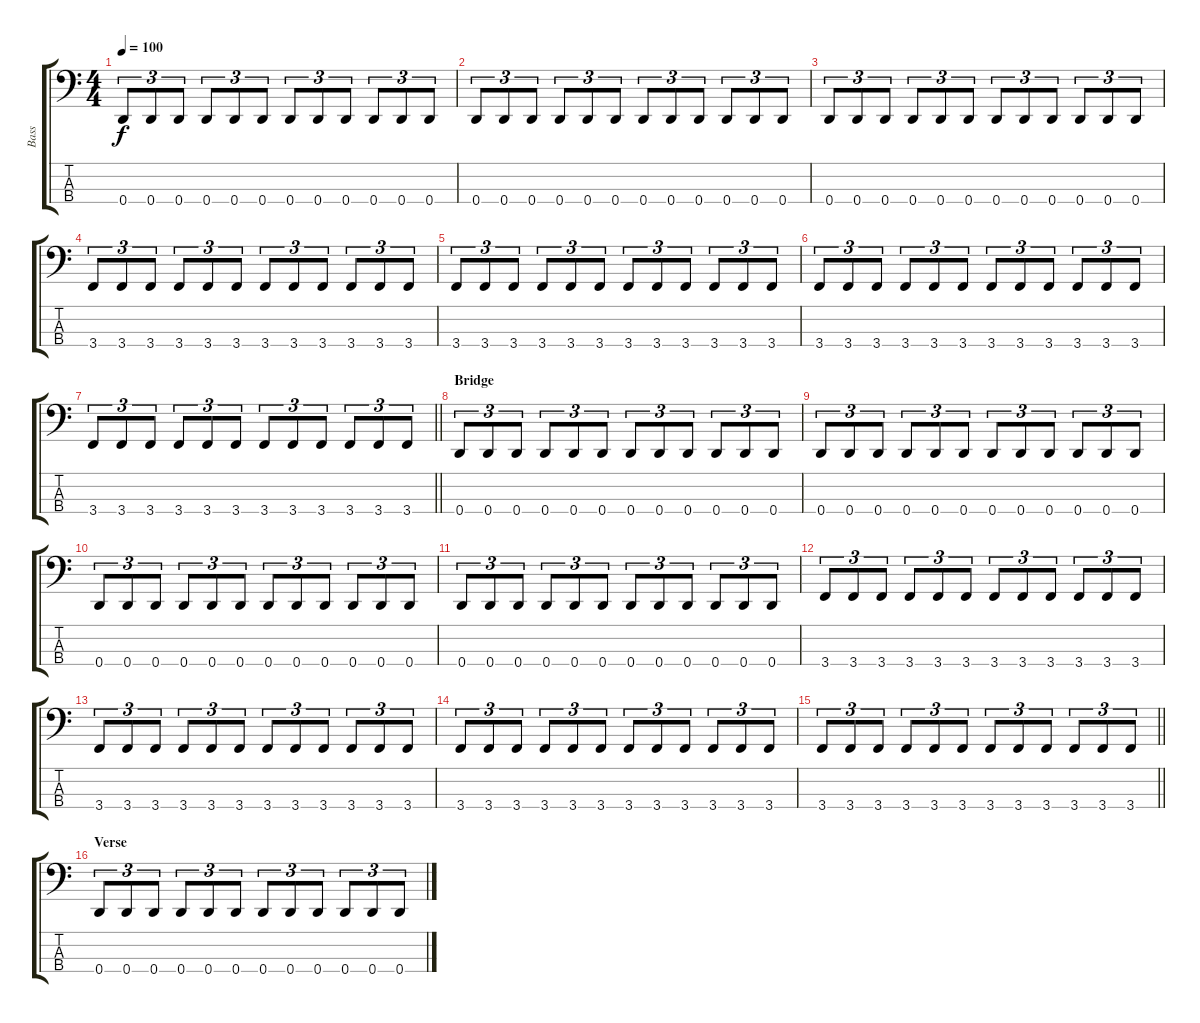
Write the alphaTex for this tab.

\track ("Bass" "Bass") {instrument electricbasspick}
\staff {score tabs}
\tuning (G2 D2 A1 D1) {hide}
\ts (4 4)
\tempo 100
\clef f4
\ks c
0.4.8{tu (3 2) dy f} 0.4.8{tu (3 2)} 0.4.8{tu (3 2)} 0.4.8{tu (3 2)} 0.4.8{tu (3 2)} 0.4.8{tu (3 2)} 0.4.8{tu (3 2)} 0.4.8{tu (3 2)} 0.4.8{tu (3 2)} 0.4.8{tu (3 2)} 0.4.8{tu (3 2)} 0.4.8{tu (3 2)} |
0.4.8{tu (3 2)} 0.4.8{tu (3 2)} 0.4.8{tu (3 2)} 0.4.8{tu (3 2)} 0.4.8{tu (3 2)} 0.4.8{tu (3 2)} 0.4.8{tu (3 2)} 0.4.8{tu (3 2)} 0.4.8{tu (3 2)} 0.4.8{tu (3 2)} 0.4.8{tu (3 2)} 0.4.8{tu (3 2)} |
0.4.8{tu (3 2)} 0.4.8{tu (3 2)} 0.4.8{tu (3 2)} 0.4.8{tu (3 2)} 0.4.8{tu (3 2)} 0.4.8{tu (3 2)} 0.4.8{tu (3 2)} 0.4.8{tu (3 2)} 0.4.8{tu (3 2)} 0.4.8{tu (3 2)} 0.4.8{tu (3 2)} 0.4.8{tu (3 2)} |
3.4.8{tu (3 2)} 3.4.8{tu (3 2)} 3.4.8{tu (3 2)} 3.4.8{tu (3 2)} 3.4.8{tu (3 2)} 3.4.8{tu (3 2)} 3.4.8{tu (3 2)} 3.4.8{tu (3 2)} 3.4.8{tu (3 2)} 3.4.8{tu (3 2)} 3.4.8{tu (3 2)} 3.4.8{tu (3 2)} |
3.4.8{tu (3 2)} 3.4.8{tu (3 2)} 3.4.8{tu (3 2)} 3.4.8{tu (3 2)} 3.4.8{tu (3 2)} 3.4.8{tu (3 2)} 3.4.8{tu (3 2)} 3.4.8{tu (3 2)} 3.4.8{tu (3 2)} 3.4.8{tu (3 2)} 3.4.8{tu (3 2)} 3.4.8{tu (3 2)} |
3.4.8{tu (3 2)} 3.4.8{tu (3 2)} 3.4.8{tu (3 2)} 3.4.8{tu (3 2)} 3.4.8{tu (3 2)} 3.4.8{tu (3 2)} 3.4.8{tu (3 2)} 3.4.8{tu (3 2)} 3.4.8{tu (3 2)} 3.4.8{tu (3 2)} 3.4.8{tu (3 2)} 3.4.8{tu (3 2)} |
\barLineRight lightlight
3.4.8{tu (3 2)} 3.4.8{tu (3 2)} 3.4.8{tu (3 2)} 3.4.8{tu (3 2)} 3.4.8{tu (3 2)} 3.4.8{tu (3 2)} 3.4.8{tu (3 2)} 3.4.8{tu (3 2)} 3.4.8{tu (3 2)} 3.4.8{tu (3 2)} 3.4.8{tu (3 2)} 3.4.8{tu (3 2)} |
\section ("" "Bridge")
0.4.8{tu (3 2)} 0.4.8{tu (3 2)} 0.4.8{tu (3 2)} 0.4.8{tu (3 2)} 0.4.8{tu (3 2)} 0.4.8{tu (3 2)} 0.4.8{tu (3 2)} 0.4.8{tu (3 2)} 0.4.8{tu (3 2)} 0.4.8{tu (3 2)} 0.4.8{tu (3 2)} 0.4.8{tu (3 2)} |
0.4.8{tu (3 2)} 0.4.8{tu (3 2)} 0.4.8{tu (3 2)} 0.4.8{tu (3 2)} 0.4.8{tu (3 2)} 0.4.8{tu (3 2)} 0.4.8{tu (3 2)} 0.4.8{tu (3 2)} 0.4.8{tu (3 2)} 0.4.8{tu (3 2)} 0.4.8{tu (3 2)} 0.4.8{tu (3 2)} |
0.4.8{tu (3 2)} 0.4.8{tu (3 2)} 0.4.8{tu (3 2)} 0.4.8{tu (3 2)} 0.4.8{tu (3 2)} 0.4.8{tu (3 2)} 0.4.8{tu (3 2)} 0.4.8{tu (3 2)} 0.4.8{tu (3 2)} 0.4.8{tu (3 2)} 0.4.8{tu (3 2)} 0.4.8{tu (3 2)} |
0.4.8{tu (3 2)} 0.4.8{tu (3 2)} 0.4.8{tu (3 2)} 0.4.8{tu (3 2)} 0.4.8{tu (3 2)} 0.4.8{tu (3 2)} 0.4.8{tu (3 2)} 0.4.8{tu (3 2)} 0.4.8{tu (3 2)} 0.4.8{tu (3 2)} 0.4.8{tu (3 2)} 0.4.8{tu (3 2)} |
3.4.8{tu (3 2)} 3.4.8{tu (3 2)} 3.4.8{tu (3 2)} 3.4.8{tu (3 2)} 3.4.8{tu (3 2)} 3.4.8{tu (3 2)} 3.4.8{tu (3 2)} 3.4.8{tu (3 2)} 3.4.8{tu (3 2)} 3.4.8{tu (3 2)} 3.4.8{tu (3 2)} 3.4.8{tu (3 2)} |
3.4.8{tu (3 2)} 3.4.8{tu (3 2)} 3.4.8{tu (3 2)} 3.4.8{tu (3 2)} 3.4.8{tu (3 2)} 3.4.8{tu (3 2)} 3.4.8{tu (3 2)} 3.4.8{tu (3 2)} 3.4.8{tu (3 2)} 3.4.8{tu (3 2)} 3.4.8{tu (3 2)} 3.4.8{tu (3 2)} |
3.4.8{tu (3 2)} 3.4.8{tu (3 2)} 3.4.8{tu (3 2)} 3.4.8{tu (3 2)} 3.4.8{tu (3 2)} 3.4.8{tu (3 2)} 3.4.8{tu (3 2)} 3.4.8{tu (3 2)} 3.4.8{tu (3 2)} 3.4.8{tu (3 2)} 3.4.8{tu (3 2)} 3.4.8{tu (3 2)} |
\barLineRight lightlight
3.4.8{tu (3 2)} 3.4.8{tu (3 2)} 3.4.8{tu (3 2)} 3.4.8{tu (3 2)} 3.4.8{tu (3 2)} 3.4.8{tu (3 2)} 3.4.8{tu (3 2)} 3.4.8{tu (3 2)} 3.4.8{tu (3 2)} 3.4.8{tu (3 2)} 3.4.8{tu (3 2)} 3.4.8{tu (3 2)} |
\section ("" "Verse")
0.4.8{tu (3 2)} 0.4.8{tu (3 2)} 0.4.8{tu (3 2)} 0.4.8{tu (3 2)} 0.4.8{tu (3 2)} 0.4.8{tu (3 2)} 0.4.8{tu (3 2)} 0.4.8{tu (3 2)} 0.4.8{tu (3 2)} 0.4.8{tu (3 2)} 0.4.8{tu (3 2)} 0.4.8{tu (3 2)}
